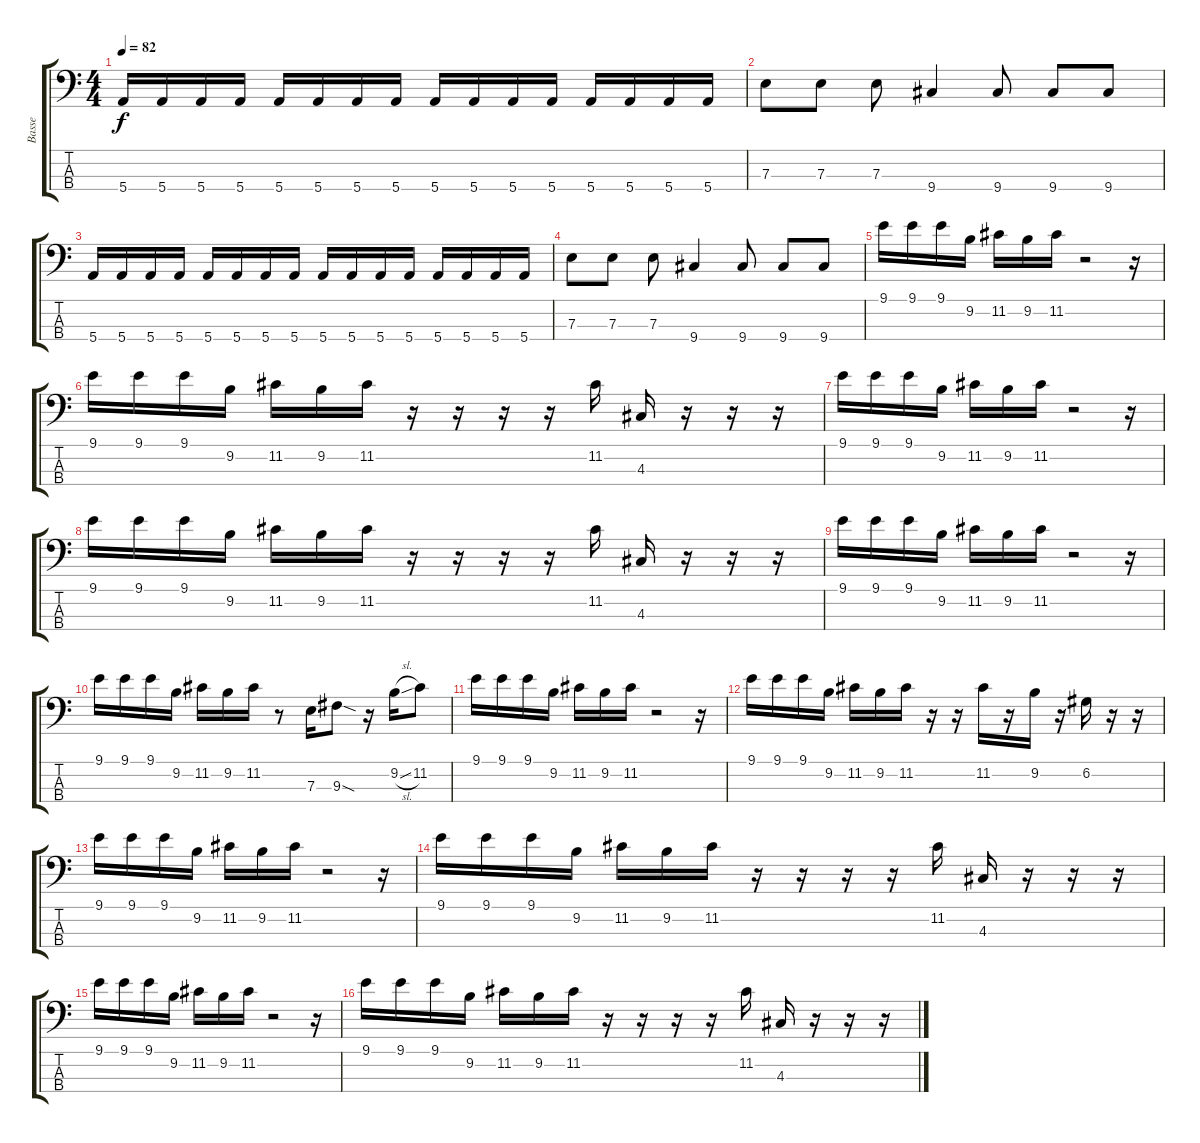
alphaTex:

\track ("Basse" "Basse") {instrument electricbassfinger}
\staff {score tabs}
\tuning (G2 D2 A1 E1) {hide}
\ts (4 4)
\tempo 82
\clef f4
\ks c
5.4.16{dy f} 5.4.16 5.4.16 5.4.16 5.4.16 5.4.16 5.4.16 5.4.16 5.4.16 5.4.16 5.4.16 5.4.16 5.4.16 5.4.16 5.4.16 5.4.16 |
7.3.8 7.3.8 7.3.8 9.4.4 9.4.8 9.4.8 9.4.8 |
5.4.16 5.4.16 5.4.16 5.4.16 5.4.16 5.4.16 5.4.16 5.4.16 5.4.16 5.4.16 5.4.16 5.4.16 5.4.16 5.4.16 5.4.16 5.4.16 |
7.3.8 7.3.8 7.3.8 9.4.4 9.4.8 9.4.8 9.4.8 |
9.1.16 9.1.16 9.1.16 9.2.16 11.2.16 9.2.16 11.2.16 r.2 r.16 |
9.1.16 9.1.16 9.1.16 9.2.16 11.2.16 9.2.16 11.2.16 r.16 r.16 r.16 r.16 11.2.16 4.3.16 r.16 r.16 r.16 |
9.1.16 9.1.16 9.1.16 9.2.16 11.2.16 9.2.16 11.2.16 r.2 r.16 |
9.1.16 9.1.16 9.1.16 9.2.16 11.2.16 9.2.16 11.2.16 r.16 r.16 r.16 r.16 11.2.16 4.3.16 r.16 r.16 r.16 |
9.1.16 9.1.16 9.1.16 9.2.16 11.2.16 9.2.16 11.2.16 r.2 r.16 |
9.1.16 9.1.16 9.1.16 9.2.16 11.2.16 9.2.16 11.2.16 r.8 7.3.16 9.3{sod}.8 r.16 9.2{sl}.16 11.2.8 |
9.1.16 9.1.16 9.1.16 9.2.16 11.2.16 9.2.16 11.2.16 r.2 r.16 |
9.1.16 9.1.16 9.1.16 9.2.16 11.2.16 9.2.16 11.2.16 r.16 r.16 11.2.16 r.16 9.2.16 r.16 6.2.16 r.16 r.16 |
9.1.16 9.1.16 9.1.16 9.2.16 11.2.16 9.2.16 11.2.16 r.2 r.16 |
9.1.16 9.1.16 9.1.16 9.2.16 11.2.16 9.2.16 11.2.16 r.16 r.16 r.16 r.16 11.2.16 4.3.16 r.16 r.16 r.16 |
9.1.16 9.1.16 9.1.16 9.2.16 11.2.16 9.2.16 11.2.16 r.2 r.16 |
9.1.16 9.1.16 9.1.16 9.2.16 11.2.16 9.2.16 11.2.16 r.16 r.16 r.16 r.16 11.2.16 4.3.16 r.16 r.16 r.16
